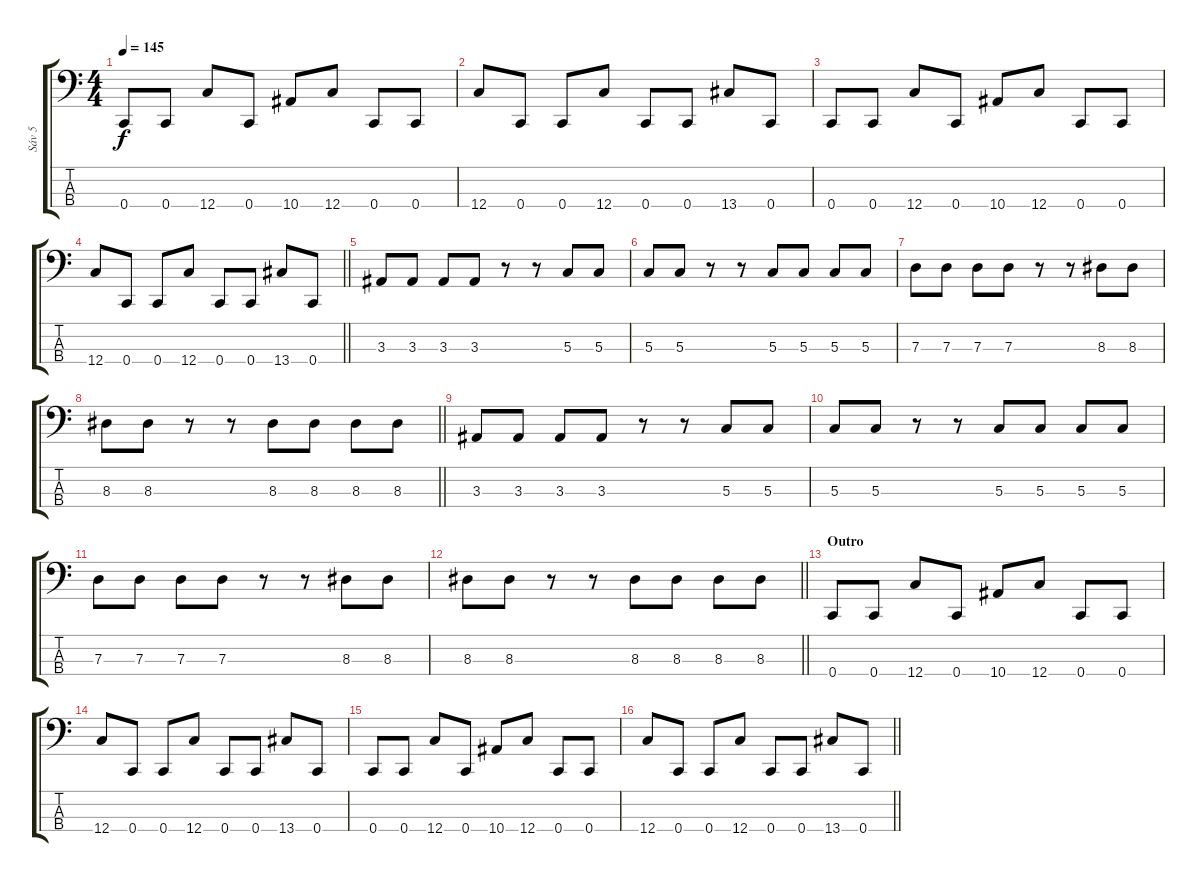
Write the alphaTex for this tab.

\track ("Sáv 5" "Sáv 5") {instrument electricbassfinger}
\staff {score tabs}
\tuning (F2 C2 G1 C1) {hide}
\ts (4 4)
\tempo 145
\clef f4
\ks c
0.4.8{dy f} 0.4.8 12.4.8 0.4.8 10.4.8 12.4.8 0.4.8 0.4.8 |
12.4.8 0.4.8 0.4.8 12.4.8 0.4.8 0.4.8 13.4.8 0.4.8 |
0.4.8 0.4.8 12.4.8 0.4.8 10.4.8 12.4.8 0.4.8 0.4.8 |
\barLineRight lightlight
12.4.8 0.4.8 0.4.8 12.4.8 0.4.8 0.4.8 13.4.8 0.4.8 |
3.3.8 3.3.8 3.3.8 3.3.8 r.8 r.8 5.3.8 5.3.8 |
5.3.8 5.3.8 r.8 r.8 5.3.8 5.3.8 5.3.8 5.3.8 |
7.3.8 7.3.8 7.3.8 7.3.8 r.8 r.8 8.3.8 8.3.8 |
\barLineRight lightlight
8.3.8 8.3.8 r.8 r.8 8.3.8 8.3.8 8.3.8 8.3.8 |
3.3.8 3.3.8 3.3.8 3.3.8 r.8 r.8 5.3.8 5.3.8 |
5.3.8 5.3.8 r.8 r.8 5.3.8 5.3.8 5.3.8 5.3.8 |
7.3.8 7.3.8 7.3.8 7.3.8 r.8 r.8 8.3.8 8.3.8 |
\barLineRight lightlight
8.3.8 8.3.8 r.8 r.8 8.3.8 8.3.8 8.3.8 8.3.8 |
\section ("" "Outro")
0.4.8 0.4.8 12.4.8 0.4.8 10.4.8 12.4.8 0.4.8 0.4.8 |
12.4.8 0.4.8 0.4.8 12.4.8 0.4.8 0.4.8 13.4.8 0.4.8 |
0.4.8 0.4.8 12.4.8 0.4.8 10.4.8 12.4.8 0.4.8 0.4.8 |
\barLineRight lightlight
12.4.8 0.4.8 0.4.8 12.4.8 0.4.8 0.4.8 13.4.8 0.4.8
